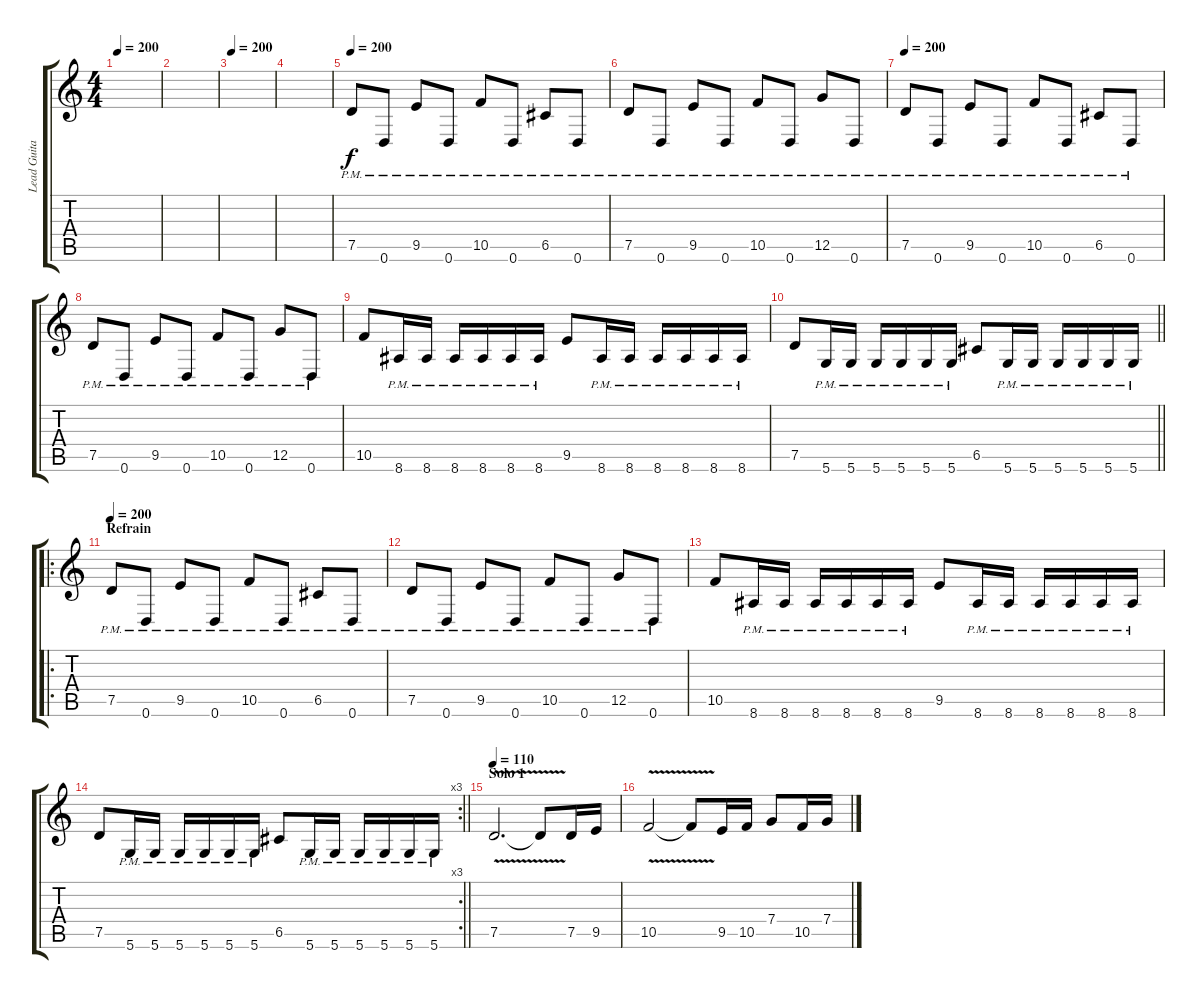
\track ("Lead Guitar" "Lead Guita") {instrument distortionguitar}
\staff {score tabs}
\tuning (D4 A3 F3 C3 G2 D2) {hide}
\ts (4 4)
\tempo 200
\clef g2
\ks c
|
|
\tempo 200
|
|
\tempo 200
7.5{pm}.8 0.6{pm}.8 9.5{pm}.8 0.6{pm}.8 10.5{pm}.8 0.6{pm}.8 6.5{pm}.8 0.6{pm}.8 |
7.5{pm}.8 0.6{pm}.8 9.5{pm}.8 0.6{pm}.8 10.5{pm}.8 0.6{pm}.8 12.5{pm}.8 0.6{pm}.8 |
\tempo 200
7.5{pm}.8 0.6{pm}.8 9.5{pm}.8 0.6{pm}.8 10.5{pm}.8 0.6{pm}.8 6.5{pm}.8 0.6{pm}.8 |
7.5{pm}.8 0.6{pm}.8 9.5{pm}.8 0.6{pm}.8 10.5{pm}.8 0.6{pm}.8 12.5{pm}.8 0.6{pm}.8 |
10.5.8 8.6{pm}.16 8.6{pm}.16 8.6{pm}.16 8.6{pm}.16 8.6{pm}.16 8.6{pm}.16 9.5.8 8.6{pm}.16 8.6{pm}.16 8.6{pm}.16 8.6{pm}.16 8.6{pm}.16 8.6{pm}.16 |
\barLineRight lightlight
7.5.8 5.6{pm}.16 5.6{pm}.16 5.6{pm}.16 5.6{pm}.16 5.6{pm}.16 5.6{pm}.16 6.5.8 5.6{pm}.16 5.6{pm}.16 5.6{pm}.16 5.6{pm}.16 5.6{pm}.16 5.6{pm}.16 |
\ro
\section ("" "Refrain")
\tempo 200
7.5{pm}.8 0.6{pm}.8 9.5{pm}.8 0.6{pm}.8 10.5{pm}.8 0.6{pm}.8 6.5{pm}.8 0.6{pm}.8 |
7.5{pm}.8 0.6{pm}.8 9.5{pm}.8 0.6{pm}.8 10.5{pm}.8 0.6{pm}.8 12.5{pm}.8 0.6{pm}.8 |
10.5.8 8.6{pm}.16 8.6{pm}.16 8.6{pm}.16 8.6{pm}.16 8.6{pm}.16 8.6{pm}.16 9.5.8 8.6{pm}.16 8.6{pm}.16 8.6{pm}.16 8.6{pm}.16 8.6{pm}.16 8.6{pm}.16 |
\rc 3
\barLineRight lightlight
7.5.8 5.6{pm}.16 5.6{pm}.16 5.6{pm}.16 5.6{pm}.16 5.6{pm}.16 5.6{pm}.16 6.5.8 5.6{pm}.16 5.6{pm}.16 5.6{pm}.16 5.6{pm}.16 5.6{pm}.16 5.6{pm}.16 |
\section ("" "Solo 1")
\tempo 110
7.5{v}.2{d} 7.5{t}.8 7.5.16 9.5.16 |
10.5{v}.2 10.5{t}.8 9.5.16 10.5.16 7.4.8 10.5.16 7.4.16
